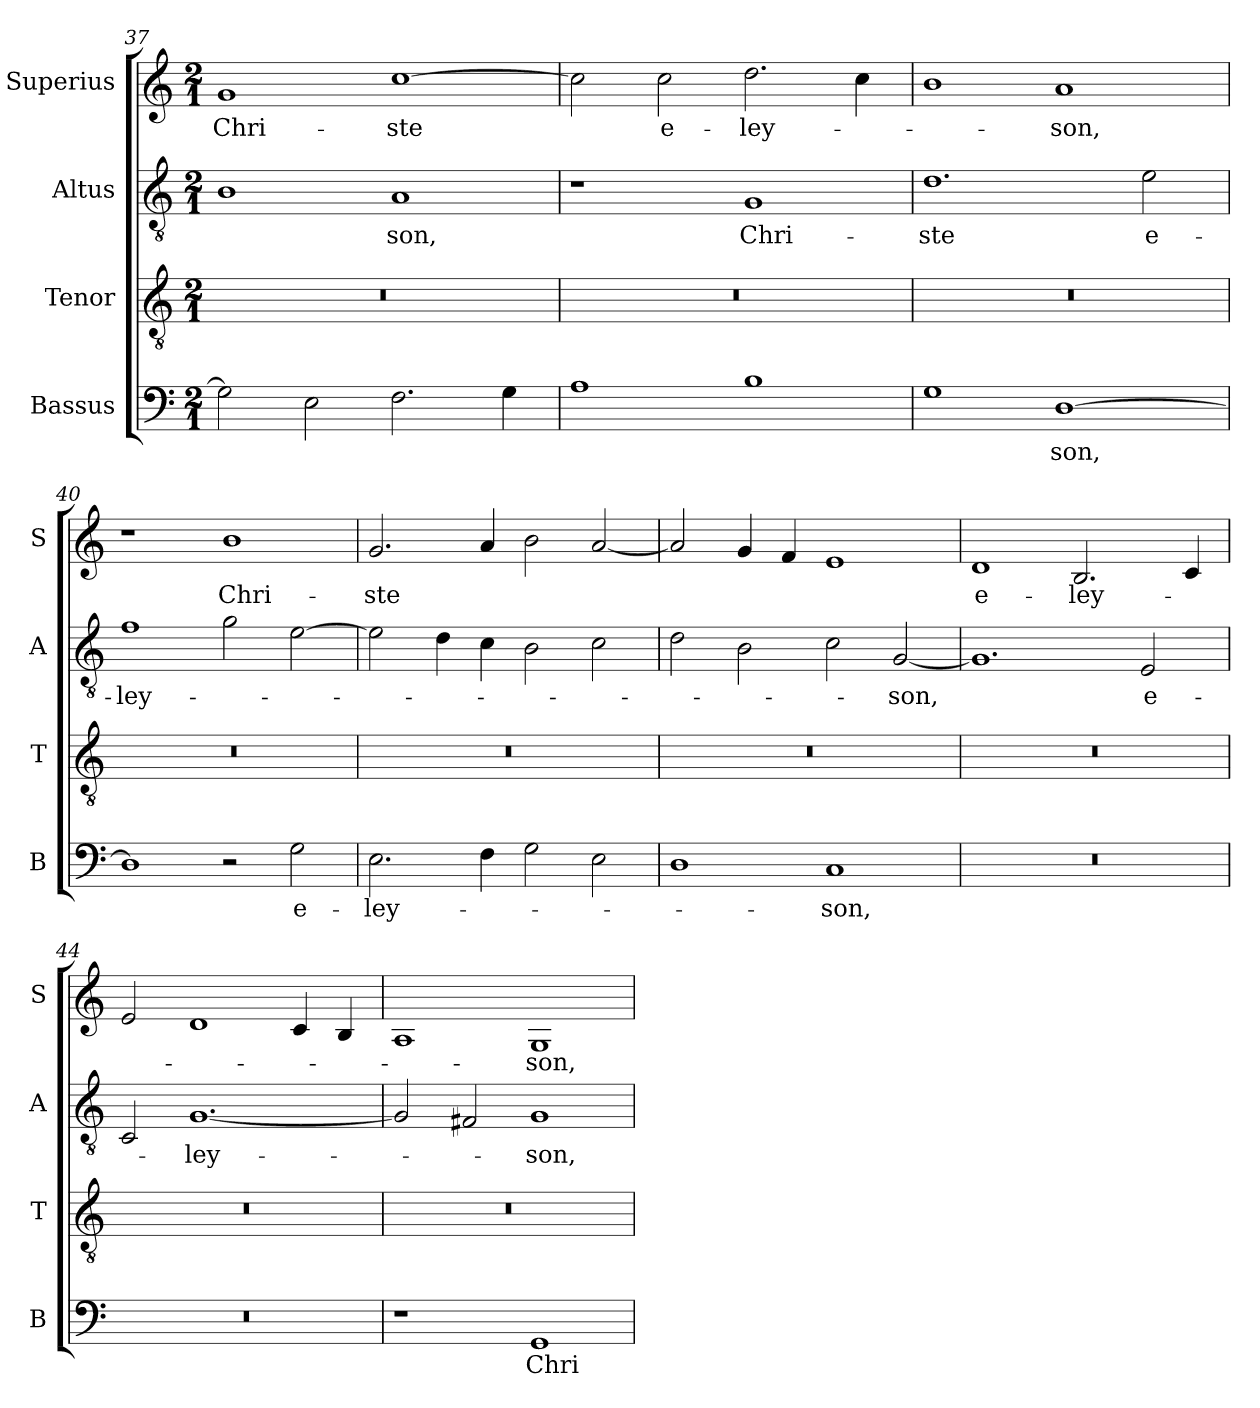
**kern	**text	**kern	**kern	**text	**kern	**text
*part4	*part4	*part3	*part2	*part2	*part1	*part1
*staff4	*staff4	*staff3	*staff2	*staff2	*staff1	*staff1
*I"Bassus	*	*I"Tenor	*I"Altus	*	*I"Superius	*
*I'B	*	*I'T	*I'A	*	*I'S	*
*clefF4	*	*clefGv2	*clefGv2	*	*clefG2	*
*k[]	*	*k[]	*k[]	*	*k[]	*
*M2/1	*	*M2/1	*M2/1	*	*M2/1	*
=37	=37	=37	=37	=37	=37	=37
!	!	!	!	!	!	!LO:LY:i
2G]	.	0r	1B	.	1g	Chri-
2E	.	.	.	.	.	.
!	!	!	!	!LO:LY:i	!	!LO:LY:i
2.F	.	.	1A	-son,	[1cc	-ste
4G	.	.	.	.	.	.
=38	=38	=38	=38	=38	=38	=38
1A	.	0r	1r	.	2cc]	.
!	!	!	!	!	!	!LO:LY:i
.	.	.	.	.	2cc	e-
!	!	!	!	!LO:LY:i	!	!LO:LY:i
1B	.	.	1G	Chri-	2.dd	-ley-
.	.	.	.	.	4cc	.
=39	=39	=39	=39	=39	=39	=39
!	!	!	!	!LO:LY:i	!	!
1G	.	0r	1.d	-ste	1b	.
!	!LO:LY:i	!	!	!	!	!LO:LY:i
[1D	-son,	.	.	.	1a	-son,
!	!	!	!	!LO:LY:i	!	!
.	.	.	2e	e-	.	.
=40	=40	=40	=40	=40	=40	=40
!	!	!	!	!LO:LY:i	!	!
1D]	.	0r	1f	-ley-	1r	.
!	!	!	!	!	!	!LO:LY:i
2r	.	.	2g	.	1b	Chri-
!	!LO:LY:i	!	!	!	!	!
2G	e-	.	[2e	.	.	.
=41	=41	=41	=41	=41	=41	=41
!	!LO:LY:i	!	!	!	!	!LO:LY:i
2.E	-ley-	0r	2e]	.	2.g	-ste
.	.	.	4d	.	.	.
4F	.	.	4c	.	4a	.
2G	.	.	2B	.	2b	.
2E	.	.	2c	.	[2a	.
=42	=42	=42	=42	=42	=42	=42
1D	.	0r	2d	.	2a]	.
.	.	.	2B	.	4g	.
.	.	.	.	.	4f	.
!	!LO:LY:i	!	!	!	!	!
1C	-son,	.	2c	.	1e	.
!	!	!	!	!LO:LY:i	!	!
.	.	.	[2G	-son,	.	.
=43	=43	=43	=43	=43	=43	=43
!	!	!	!	!	!	!LO:LY:i
0r	.	0r	1.G]	.	1d	e-
!	!	!	!	!	!	!LO:LY:i
.	.	.	.	.	2.B	-ley-
!	!	!	!	!LO:LY:i	!	!
.	.	.	2E	e-	.	.
.	.	.	.	.	4c	.
=44	=44	=44	=44	=44	=44	=44
0r	.	0r	2C	.	2e	.
!	!	!	!	!LO:LY:i	!	!
.	.	.	[1.G	-ley-	1d	.
.	.	.	.	.	4c	.
.	.	.	.	.	4B	.
=45	=45	=45	=45	=45	=45	=45
1r	.	0r	2G]	.	1A	.
.	.	.	2F#X	.	.	.
!	!LO:LY:i	!	!	!LO:LY:i	!	!LO:LY:i
1GG	Chri-	.	1G	-son,	1G	-son,
=	=	=	=	=	=	=
*-	*-	*-	*-	*-	*-	*-
